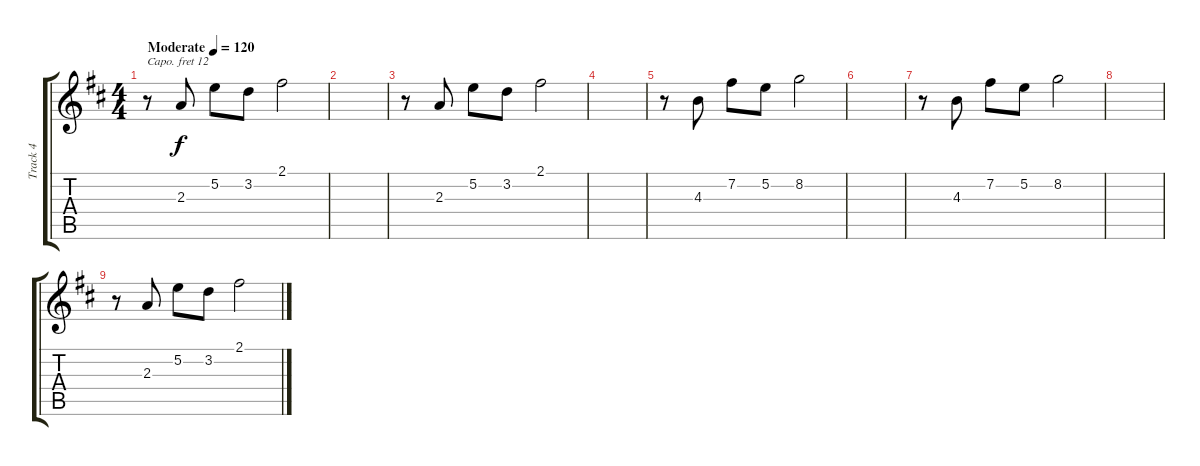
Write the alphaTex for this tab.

\track ("Track 4" "Track 4") {instrument musicbox}
\staff {score tabs}
\capo 12
\tuning (E4 B3 G3 D3 A2 E2) {hide}
\ts (4 4)
\tempo (120 "Moderate")
\clef g2
\ks d
r.8{dy f instrument musicbox} 2.3.8 5.2.8 3.2.8 2.1.2 |
|
r.8 2.3.8 5.2.8 3.2.8 2.1.2 |
|
r.8 4.3.8 7.2.8 5.2.8 8.2.2 |
|
r.8 4.3.8 7.2.8 5.2.8 8.2.2 |
|
r.8 2.3.8 5.2.8 3.2.8 2.1.2
